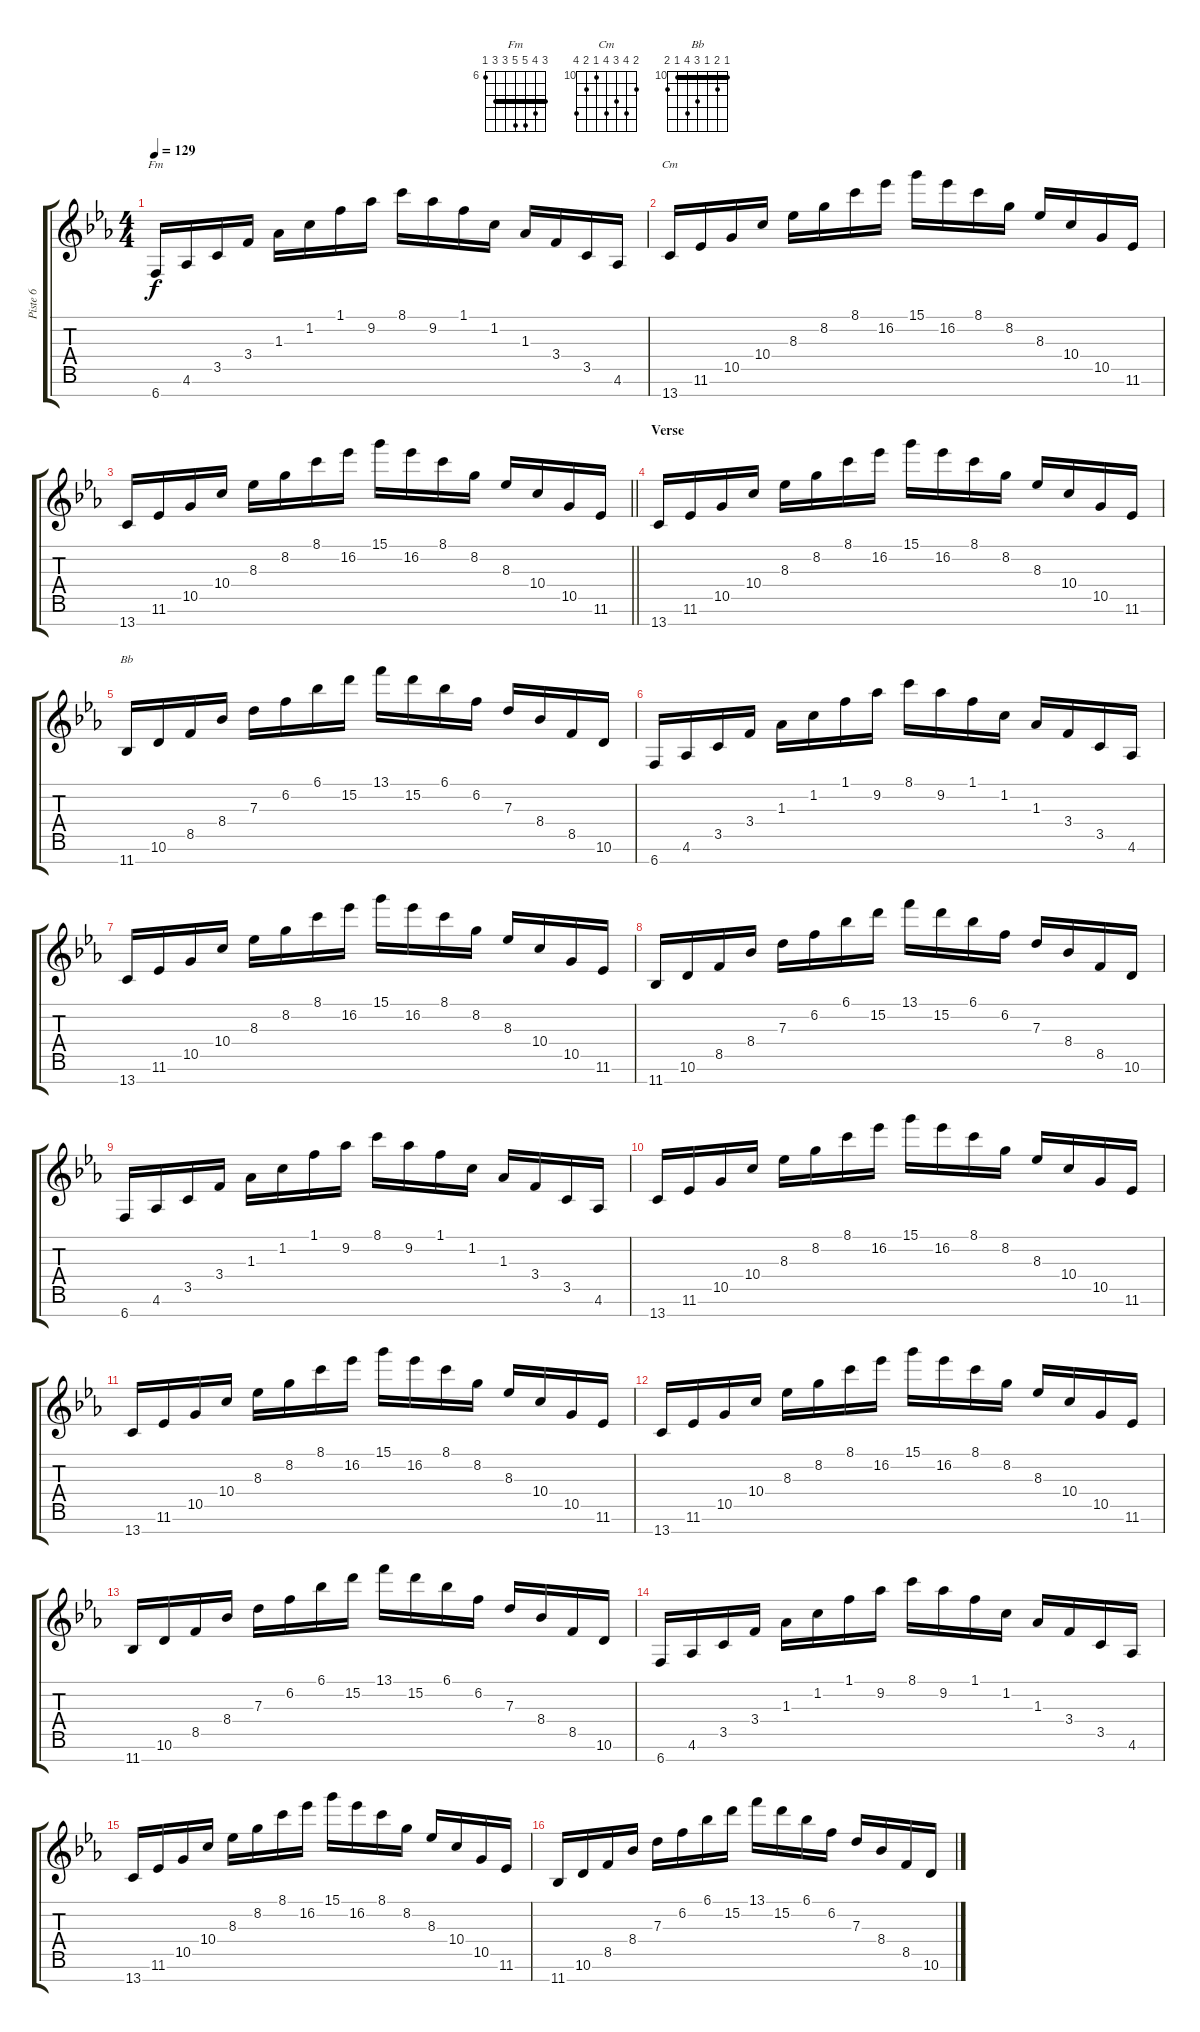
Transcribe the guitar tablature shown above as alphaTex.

\track ("Piste 6" "Piste 6") {instrument stringensemble1}
\staff {score tabs}
\tuning (E5 B4 G4 D4 A3 E3 B2) {hide}
\chord ("Fm" 8 9 10 10 8 8 6) {firstfret 6 barre 8}
\chord ("Cm" 11 13 12 13 10 11 13) {firstfret 10}
\chord ("Bb" 10 11 10 12 13 10 11) {firstfret 10 barre 10}
\ts (4 4)
\tempo 129
\clef g2
\ks eb
6.7.16{ch "Fm" dy f} 4.6.16 3.5.16 3.4.16 1.3.16 1.2.16 1.1.16 9.2.16 8.1.16 9.2.16 1.1.16 1.2.16 1.3.16 3.4.16 3.5.16 4.6.16 |
13.7.16{ch "Cm"} 11.6.16 10.5.16 10.4.16 8.3.16 8.2.16 8.1.16 16.2.16 15.1.16 16.2.16 8.1.16 8.2.16 8.3.16 10.4.16 10.5.16 11.6.16 |
\barLineRight lightlight
13.7.16 11.6.16 10.5.16 10.4.16 8.3.16 8.2.16 8.1.16 16.2.16 15.1.16 16.2.16 8.1.16 8.2.16 8.3.16 10.4.16 10.5.16 11.6.16 |
\section ("" "Verse")
13.7.16 11.6.16 10.5.16 10.4.16 8.3.16 8.2.16 8.1.16 16.2.16 15.1.16 16.2.16 8.1.16 8.2.16 8.3.16 10.4.16 10.5.16 11.6.16 |
11.7.16{ch "Bb"} 10.6.16 8.5.16 8.4.16 7.3.16 6.2.16 6.1.16 15.2.16 13.1.16 15.2.16 6.1.16 6.2.16 7.3.16 8.4.16 8.5.16 10.6.16 |
6.7.16 4.6.16 3.5.16 3.4.16 1.3.16 1.2.16 1.1.16 9.2.16 8.1.16 9.2.16 1.1.16 1.2.16 1.3.16 3.4.16 3.5.16 4.6.16 |
13.7.16 11.6.16 10.5.16 10.4.16 8.3.16 8.2.16 8.1.16 16.2.16 15.1.16 16.2.16 8.1.16 8.2.16 8.3.16 10.4.16 10.5.16 11.6.16 |
11.7.16 10.6.16 8.5.16 8.4.16 7.3.16 6.2.16 6.1.16 15.2.16 13.1.16 15.2.16 6.1.16 6.2.16 7.3.16 8.4.16 8.5.16 10.6.16 |
6.7.16 4.6.16 3.5.16 3.4.16 1.3.16 1.2.16 1.1.16 9.2.16 8.1.16 9.2.16 1.1.16 1.2.16 1.3.16 3.4.16 3.5.16 4.6.16 |
13.7.16 11.6.16 10.5.16 10.4.16 8.3.16 8.2.16 8.1.16 16.2.16 15.1.16 16.2.16 8.1.16 8.2.16 8.3.16 10.4.16 10.5.16 11.6.16 |
13.7.16 11.6.16 10.5.16 10.4.16 8.3.16 8.2.16 8.1.16 16.2.16 15.1.16 16.2.16 8.1.16 8.2.16 8.3.16 10.4.16 10.5.16 11.6.16 |
13.7.16 11.6.16 10.5.16 10.4.16 8.3.16 8.2.16 8.1.16 16.2.16 15.1.16 16.2.16 8.1.16 8.2.16 8.3.16 10.4.16 10.5.16 11.6.16 |
11.7.16 10.6.16 8.5.16 8.4.16 7.3.16 6.2.16 6.1.16 15.2.16 13.1.16 15.2.16 6.1.16 6.2.16 7.3.16 8.4.16 8.5.16 10.6.16 |
6.7.16 4.6.16 3.5.16 3.4.16 1.3.16 1.2.16 1.1.16 9.2.16 8.1.16 9.2.16 1.1.16 1.2.16 1.3.16 3.4.16 3.5.16 4.6.16 |
13.7.16 11.6.16 10.5.16 10.4.16 8.3.16 8.2.16 8.1.16 16.2.16 15.1.16 16.2.16 8.1.16 8.2.16 8.3.16 10.4.16 10.5.16 11.6.16 |
11.7.16 10.6.16 8.5.16 8.4.16 7.3.16 6.2.16 6.1.16 15.2.16 13.1.16 15.2.16 6.1.16 6.2.16 7.3.16 8.4.16 8.5.16 10.6.16
